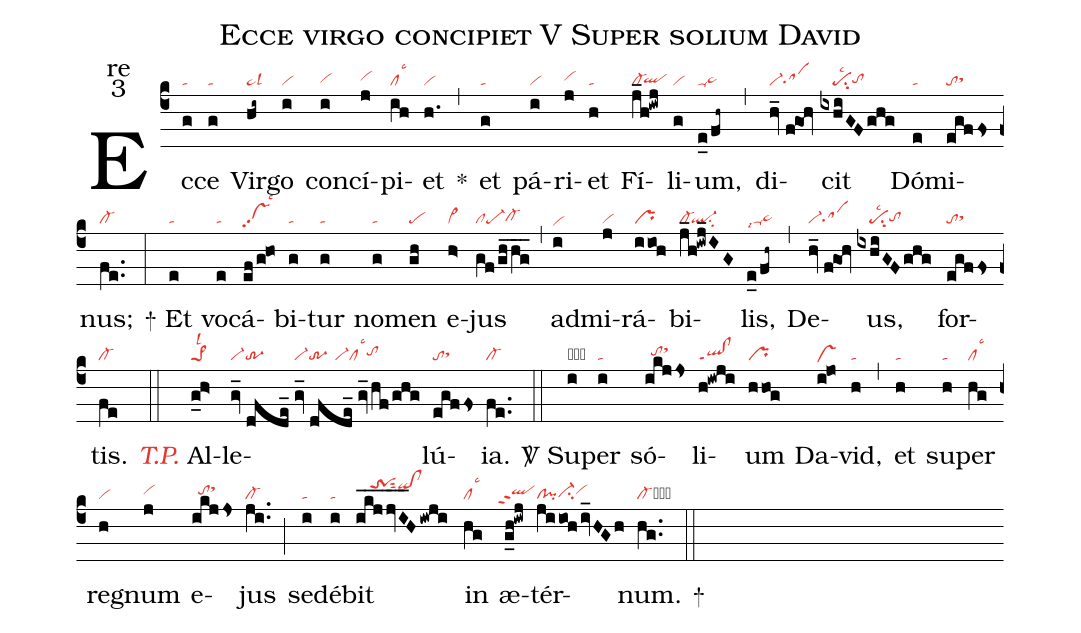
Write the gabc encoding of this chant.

name:Ecce virgo concipiet V Super solium David;
office-part:re;
mode:3;
nabc-lines:1;
%%
(c4) Ec(g|ta)ce(g|ta) Vir(hi~|ta>lsl3)go(i|vi) con(i|vihg)cí(j|vihh)pi(ih|cllsc3)et(h.|vi) <sp>*</sp>(,)
et(g|ta) pá(i|vi)ri(j|vihh)et(h|ta) Fí(j_h!iwj|cl-`qlhg)li(g|vi)um,(e_0/fh~|ta-ta>hg) (,)
di(hv_//f@goh|vi-sahg)cit(ixhiGFghg|////pesu2lsc2tohg) Dó(e|ta)mi(egffs|tosthh)nus;(fe..|cl-) (:)

<sp>+</sp> Et(e|ta) vo(e|ta)cá(ef/g@ho|vshhpp2lsc3)bi(g|ta)tur(g|ta) no(g|ta)men(gh|pe) e(h>|vi>)jus(gf/gh_hg__|clpe-cl-hg) (,)
ad(i|vihe)mi(j|vi)rá(iioh|pr)bi(j_h!iwj_IG|cl-`ql-su2)lis,(e_0/fh~|ta-lsi7ta>hg) (,)
De(hv_//f@goh|vi-sahg)us,(ixhiGFghg|////pesu2lsc2tohg) for(egffs|tosthh)tis.(fe|cl-) (::)
<c><i>T.P.</i></c> {A}l(g_h>|pe>1lsl2)le(gv_//dfde_2//|vi-tr-3|gv_//dfde_2//gv_/hf/ghg|vi-tr-3//vi-cllsc3tohh)lú(egffs|tosthh)ia.(fe..|cl-) (::)

<sp>V/</sp> Su(i|obta)per(i|ta) só(ikjjs|//tohhsthj)li(h!iwji|ql!clppt1)um(hhog|pr) Da(i@jo|vshe)vid,(h|ta) (,)
et(h|ta) su(h|ta)per(hg|cllsc3) reg(h|vi)num(j|vihh) e(ikjjs|//tohhsthj)jus(ji..|cl-) (;)
se(i|ta)dé(i|ta)bit(ikj___jvI__H/iwji|////trShjsut2qihj!clhj) in(hg|cllsc3)
æ(g_h!iwj|``qlhhppt2)tér(jiioh/iv_HGh|cl!pici-hgvihh)num.(hg..|cl-cb) <sp>+</sp>(::)
